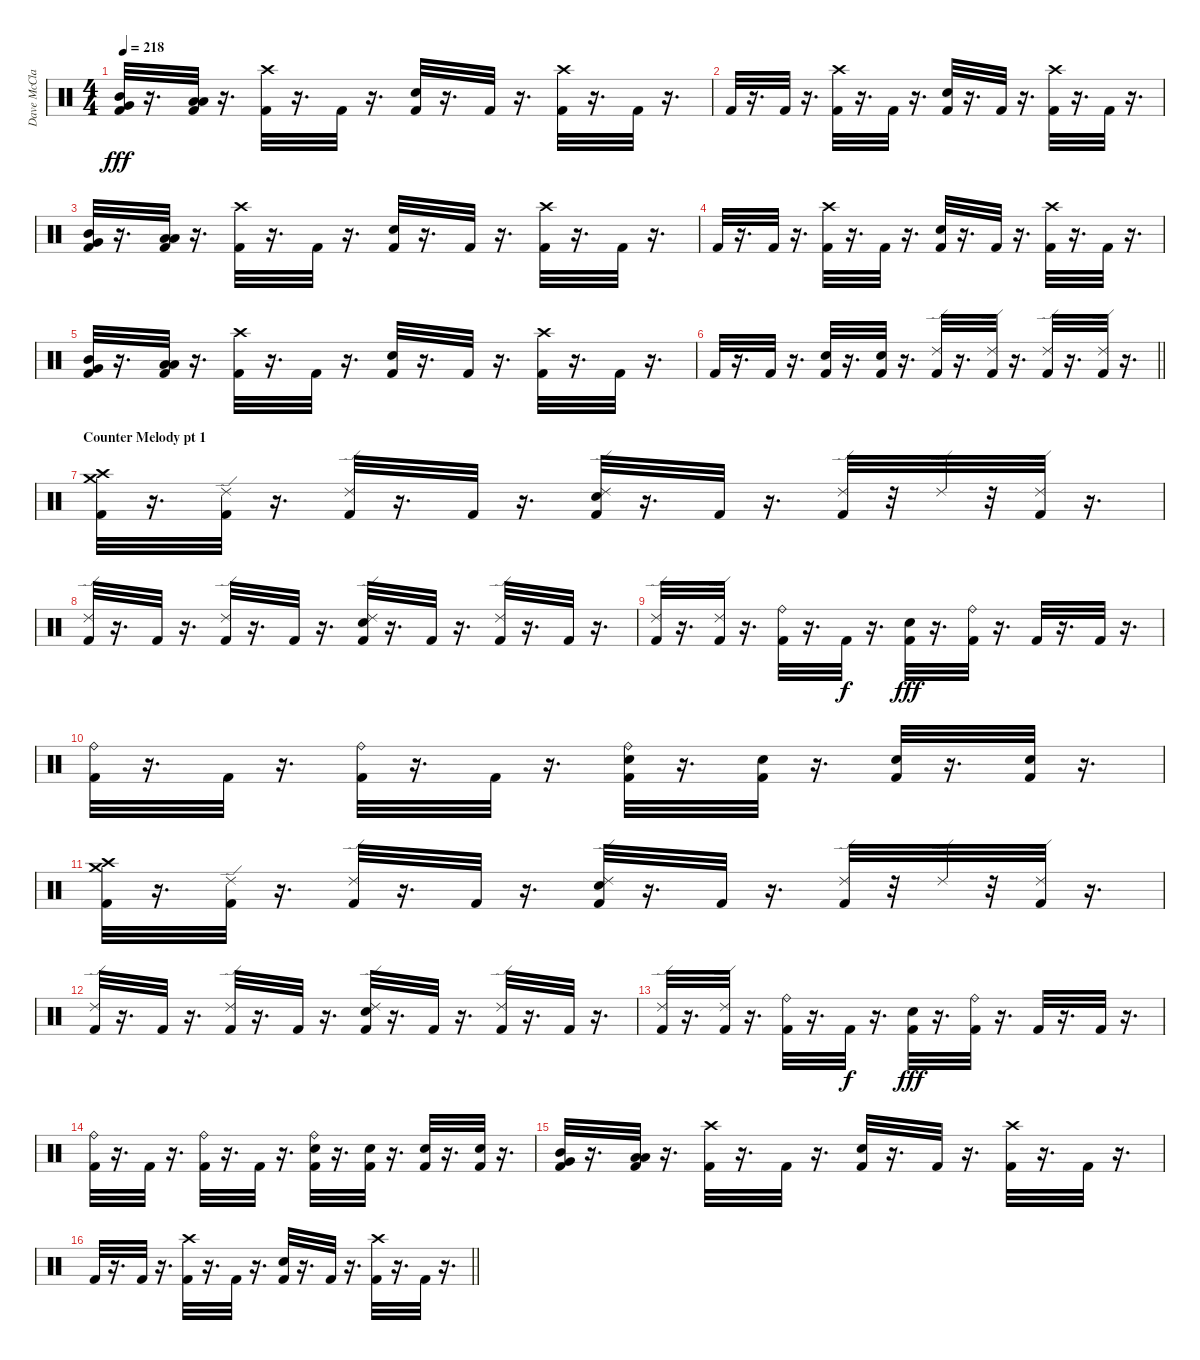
\track ("Dave McClain" "Dave McCla") {instrument percussion}
\staff {score}
\articulation defaults
\ts (4 4)
\tempo 218
\clef neutral
\ks c
("Very Low Tom (hit)" "Mid Tom (hit)" "Kick (hit) 2").32{dy fff} r.16{d} ("Low Tom (hit)" "Low Floor Tom (hit)" "Kick (hit) 2").32 r.16{d} ("Kick (hit) 2" "Crash high (hit)").32 r.16{d} "Kick (hit) 2".32 r.16{d} ("Kick (hit) 2" "Snare (hit) 2").32 r.16{d} "Kick (hit) 2".32 r.16{d} ("Kick (hit) 2" "Crash high (hit)").32 r.16{d} "Kick (hit) 2".32 r.16{d} |
"Kick (hit) 2".32 r.16{d} "Kick (hit) 2".32 r.16{d} ("Kick (hit) 2" "Crash high (hit)").32 r.16{d} "Kick (hit) 2".32 r.16{d} ("Kick (hit) 2" "Snare (hit) 2").32 r.16{d} "Kick (hit) 2".32 r.16{d} ("Kick (hit) 2" "Crash high (hit)").32 r.16{d} "Kick (hit) 2".32 r.16{d} |
("Very Low Tom (hit)" "Mid Tom (hit)" "Kick (hit) 2").32 r.16{d} ("Kick (hit) 2" "Low Tom (hit)" "Low Floor Tom (hit)").32 r.16{d} ("Kick (hit) 2" "Crash high (hit)").32 r.16{d} "Kick (hit) 2".32 r.16{d} ("Kick (hit) 2" "Snare (hit) 2").32 r.16{d} "Kick (hit) 2".32 r.16{d} ("Kick (hit) 2" "Crash high (hit)").32 r.16{d} "Kick (hit) 2".32 r.16{d} |
"Kick (hit) 2".32 r.16{d} "Kick (hit) 2".32 r.16{d} ("Kick (hit) 2" "Crash high (hit)").32 r.16{d} "Kick (hit) 2".32 r.16{d} ("Kick (hit) 2" "Snare (hit) 2").32 r.16{d} "Kick (hit) 2".32 r.16{d} ("Kick (hit) 2" "Crash high (hit)").32 r.16{d} "Kick (hit) 2".32 r.16{d} |
("Very Low Tom (hit)" "Mid Tom (hit)" "Kick (hit) 2").32 r.16{d} ("Low Tom (hit)" "Low Floor Tom (hit)" "Kick (hit) 2").32 r.16{d} ("Kick (hit) 2" "Crash high (hit)").32 r.16{d} "Kick (hit) 2".32 r.16{d} ("Kick (hit) 2" "Snare (hit) 2").32 r.16{d} "Kick (hit) 2".32 r.16{d} ("Kick (hit) 2" "Crash high (hit)").32 r.16{d} "Kick (hit) 2".32 r.16{d} |
\barLineRight lightlight "Kick (hit) 2".32
r.16{d} "Kick (hit) 2".32 r.16{d} ("Snare (hit) 2" "Kick (hit) 2").32 r.16{d} ("Snare (hit) 2" "Kick (hit) 2").32 r.16{d} ("Ride (edge) 2" "Kick (hit) 2").32 r.16{d} ("Ride (edge) 2" "Kick (hit) 2").32 r.16{d} ("Ride (edge) 2" "Kick (hit) 2").32 r.16{d} ("Ride (edge) 2" "Kick (hit) 2").32 r.16{d} |
\section ("" "Counter Melody pt 1")
("Crash medium (hit)" "Crash high (hit)" "Kick (hit) 2").32 r.16{d} ("Ride (edge) 2" "Kick (hit) 2").32 r.16{d} ("Ride (edge) 2" "Kick (hit) 2").32 r.16{d} "Kick (hit) 2".32 r.16{d} ("Ride (edge) 2" "Snare (hit) 2" "Kick (hit) 2").32 r.16{d} "Kick (hit) 2".32 r.16{d} ("Ride (edge) 2" "Kick (hit) 2").32 r.32 "Ride (edge) 2".32 r.32 ("Ride (edge) 2" "Kick (hit) 2").32 r.16{d} |
("Ride (edge) 2" "Kick (hit) 2").32 r.16{d} "Kick (hit) 2".32 r.16{d} ("Ride (edge) 2" "Kick (hit) 2").32 r.16{d} "Kick (hit) 2".32 r.16{d} ("Ride (edge) 2" "Snare (hit) 2" "Kick (hit) 2").32 r.16{d} "Kick (hit) 2".32 r.16{d} ("Ride (edge) 2" "Kick (hit) 2").32 r.16{d} "Kick (hit) 2".32 r.16{d} |
("Ride (edge) 2" "Kick (hit) 2").32 r.16{d} ("Ride (edge) 2" "Kick (hit) 2").32 r.16{d} ("Ride (bell)" "Kick (hit) 2").32 r.16{d} "Kick (hit) 2".32{dy f} r.16{d} ("Snare (hit) 2" "Kick (hit) 2").32{dy fff} r.16{d} ("Ride (bell)" "Kick (hit) 2").32 r.16{d} "Kick (hit) 2".32 r.16{d} "Kick (hit) 2".32 r.16{d} |
("Ride (bell)" "Kick (hit) 2").32 r.16{d} "Kick (hit) 2".32 r.16{d} ("Ride (bell)" "Kick (hit) 2").32 r.16{d} "Kick (hit) 2".32 r.16{d} ("Ride (bell)" "Snare (hit) 2" "Kick (hit) 2").32 r.16{d} ("Snare (hit) 2" "Kick (hit) 2").32 r.16{d} ("Snare (hit) 2" "Kick (hit) 2").32 r.16{d} ("Snare (hit) 2" "Kick (hit) 2").32 r.16{d} |
("Crash medium (hit)" "Crash high (hit)" "Kick (hit) 2").32 r.16{d} ("Ride (edge) 2" "Kick (hit) 2").32 r.16{d} ("Ride (edge) 2" "Kick (hit) 2").32 r.16{d} "Kick (hit) 2".32 r.16{d} ("Ride (edge) 2" "Snare (hit) 2" "Kick (hit) 2").32 r.16{d} "Kick (hit) 2".32 r.16{d} ("Ride (edge) 2" "Kick (hit) 2").32 r.32 "Ride (edge) 2".32 r.32 ("Ride (edge) 2" "Kick (hit) 2").32 r.16{d} |
("Ride (edge) 2" "Kick (hit) 2").32 r.16{d} "Kick (hit) 2".32 r.16{d} ("Ride (edge) 2" "Kick (hit) 2").32 r.16{d} "Kick (hit) 2".32 r.16{d} ("Ride (edge) 2" "Snare (hit) 2" "Kick (hit) 2").32 r.16{d} "Kick (hit) 2".32 r.16{d} ("Ride (edge) 2" "Kick (hit) 2").32 r.16{d} "Kick (hit) 2".32 r.16{d} |
("Ride (edge) 2" "Kick (hit) 2").32 r.16{d} ("Ride (edge) 2" "Kick (hit) 2").32 r.16{d} ("Ride (bell)" "Kick (hit) 2").32 r.16{d} "Kick (hit) 2".32{dy f} r.16{d} ("Snare (hit) 2" "Kick (hit) 2").32{dy fff} r.16{d} ("Ride (bell)" "Kick (hit) 2").32 r.16{d} "Kick (hit) 2".32 r.16{d} "Kick (hit) 2".32 r.16{d} |
("Ride (bell)" "Kick (hit) 2").32 r.16{d} "Kick (hit) 2".32 r.16{d} ("Ride (bell)" "Kick (hit) 2").32 r.16{d} "Kick (hit) 2".32 r.16{d} ("Ride (bell)" "Snare (hit) 2" "Kick (hit) 2").32 r.16{d} ("Snare (hit) 2" "Kick (hit) 2").32 r.16{d} ("Snare (hit) 2" "Kick (hit) 2").32 r.16{d} ("Snare (hit) 2" "Kick (hit) 2").32 r.16{d} |
("Very Low Tom (hit)" "Mid Tom (hit)" "Kick (hit) 2").32 r.16{d} ("Kick (hit) 2" "Low Tom (hit)" "Low Floor Tom (hit)").32 r.16{d} ("Kick (hit) 2" "Crash high (hit)").32 r.16{d} "Kick (hit) 2".32 r.16{d} ("Kick (hit) 2" "Snare (hit) 2").32 r.16{d} "Kick (hit) 2".32 r.16{d} ("Kick (hit) 2" "Crash high (hit)").32 r.16{d} "Kick (hit) 2".32 r.16{d} |
\barLineRight lightlight "Kick (hit) 2".32
r.16{d} "Kick (hit) 2".32 r.16{d} ("Kick (hit) 2" "Crash high (hit)").32 r.16{d} "Kick (hit) 2".32 r.16{d} ("Kick (hit) 2" "Snare (hit) 2").32 r.16{d} "Kick (hit) 2".32 r.16{d} ("Kick (hit) 2" "Crash high (hit)").32 r.16{d} "Kick (hit) 2".32 r.16{d}
